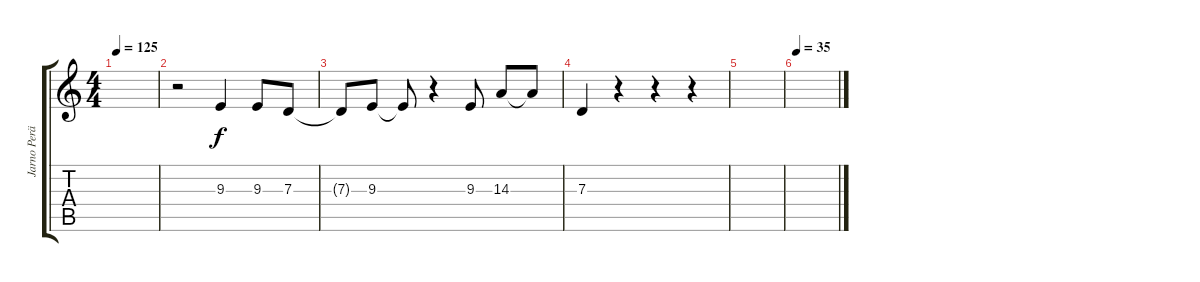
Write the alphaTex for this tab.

\track ("Jarno Perätalo" "Jarno Perä") {instrument lead6voice}
\staff {score tabs}
\tuning (E4 B3 G3 D3 A2 E2) {hide}
\ts (4 4)
\tempo 125
\clef g2
\ks c
|
r.2 9.3.4 9.3.8 7.3.8 |
7.3{t}.8 9.3.8 9.3{t}.8 r.4 9.3.8 14.3.8 14.3{t}.8 |
7.3.4 r.4 r.4 r.4 |
|
\tempo 35
